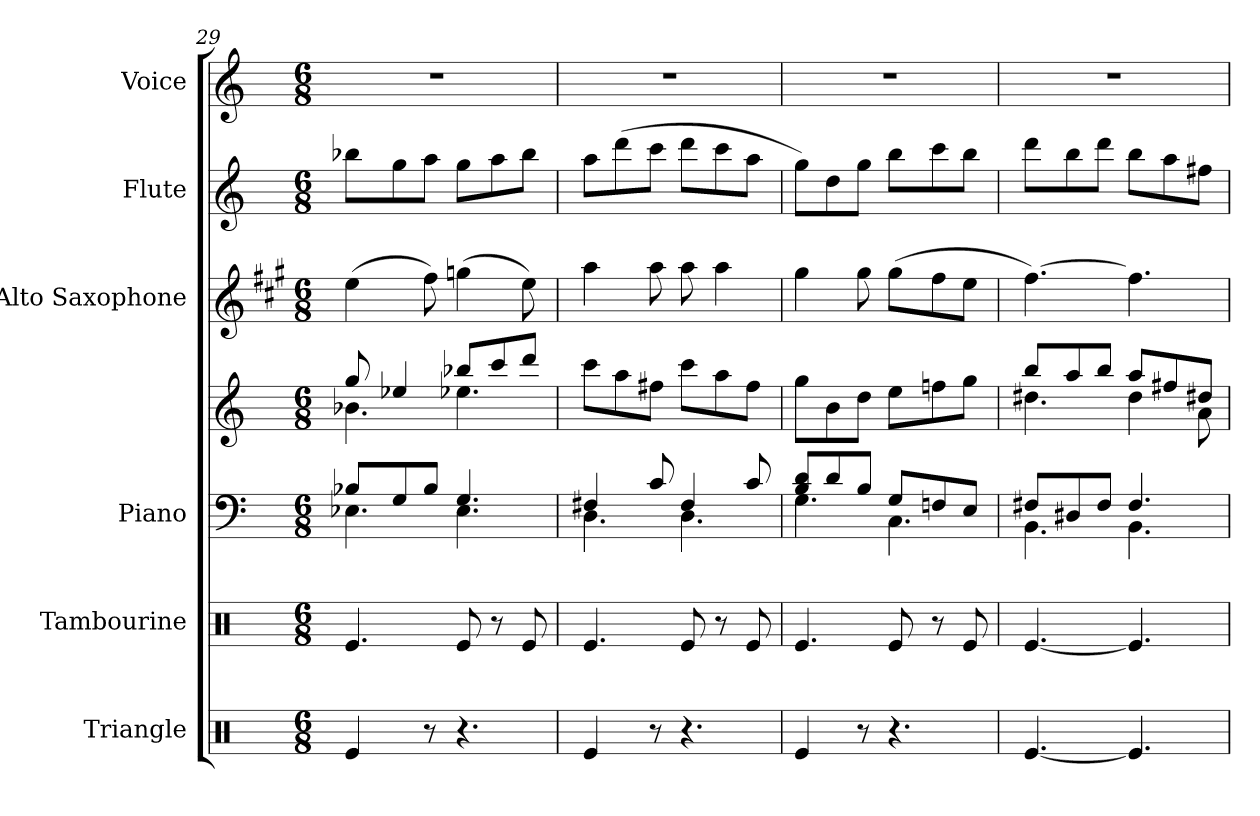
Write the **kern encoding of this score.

**kern	**kern	**kern	**kern	**kern	**kern	**kern
*part6	*part5	*part4	*part4	*part3	*part2	*part1
*staff7	*staff6	*staff5	*staff4	*staff3	*staff2	*staff1
*I"Triangle	*I"Tambourine	*I"Piano	*	*I"Alto Saxophone	*I"Flute	*I"Voice
*I'Tri.	*I'Tamb.	*I'Pno.	*	*I'Alto Sax.	*I'Fl.	*I'Voice
*clefX	*clefX	*clefF4	*clefG2	*clefG2	*clefG2	*clefG2
*	*	*	*	*ITrd5c9	*	*
*k[]	*k[]	*k[]	*k[]	*k[]	*k[]	*k[]
*C:	*C:	*C:	*C:	*C:	*C:	*C:
*M6/8	*M6/8	*M6/8	*M6/8	*M6/8	*M6/8	*M6/8
=29	=29	=29	=29	=29	=29	=29
*	*	*^	*^	*	*	*
!	!	!	!	!	!	!	!	!LO:N:vis=1
4Rei/	4.Rei/	8B-Xi/L	4.E-Xi\	8ggi/	4.b-Xi\	(4gi\	8bb-Xi\L	2.r
.	.	8Gi/	.	4ee-Xi/	.	.	8ggi\	.
8r	.	8B-i/J	.	.	.	8ai\)	8aai\J	.
4.r	8Rei/	4.Gi/	4.E-i\	8bb-Xi/L	4.ee-Xi\	(4b-Xi\	8ggi\L	.
.	8r	.	.	8ccci/	.	.	8aai\	.
.	8Rei/	.	.	8dddi/J	.	8gi\)	8bb-i\J	.
*	*	*	*	*v	*v	*	*	*
=30	=30	=30	=30	=30	=30	=30	=30
!	!	!	!	!	!	!	!LO:N:vis=1
4Rei/	4.Rei/	4F#Xi/	4.Di\	8ccci\L	4cci\	8aai\L	2.r
.	.	.	.	8aai\	.	(8dddi\	.
8r	.	8ci/	.	8ff#Xi\J	8cci\	8ccci\J	.
4.r	8Rei/	4F#i/	4.Di\	8ccci\L	8cci\	8dddi\L	.
.	8r	.	.	8aai\	4cci\	8ccci\	.
.	8Rei/	8ci/	.	8ff#i\J	.	8aai\J	.
=31	=31	=31	=31	=31	=31	=31	=31
!	!	!	!	!	!	!	!LO:N:vis=1
4Rei/	4.Rei/	8Bi/ 8diL	4.Gi\	8ggi\L	4bi\	8ggi\L)	2.r
.	.	8di/	.	8bi\	.	8ddi\	.
8r	.	8Bi/J	.	8ddi\J	8bi\	8ggi\J	.
4.r	8Rei/	8Gi/L	4.Ci\	8eei\L	(8bi\L	8bbi\L	.
.	8r	8Fni/	.	8ffni\	8ai\	8ccci\	.
.	8Rei/	8Ei/J	.	8ggi\J	8gi\J	8bbi\J	.
=32	=32	=32	=32	=32	=32	=32	=32
*	*	*	*	*^	*	*	*
!	!	!	!	!	!	!	!	!LO:N:vis=1
[4.Rei/	[4.Rei/	8F#Xi/L	4.BBi\	8bbi/L	4.dd#Xi\	[4.ai\)	8dddi\L	2.r
.	.	8D#Xi/	.	8aai/	.	.	8bbi\	.
.	.	8F#i/J	.	8bbi/J	.	.	8dddi\J	.
4.Rei/]	4.Rei/]	4.F#i/	4.BBi\	8aai/L	4dd#i\	4.ai\]	8bbi\L	.
.	.	.	.	8ff#Xi/	.	.	8aai\	.
.	.	.	.	8dd#Xi/J	8ai\	.	8ff#Xi\J	.
*	*	*v	*v	*	*	*	*	*
*	*	*	*v	*v	*	*	*
=	=	=	=	=	=	=
*-	*-	*-	*-	*-	*-	*-
